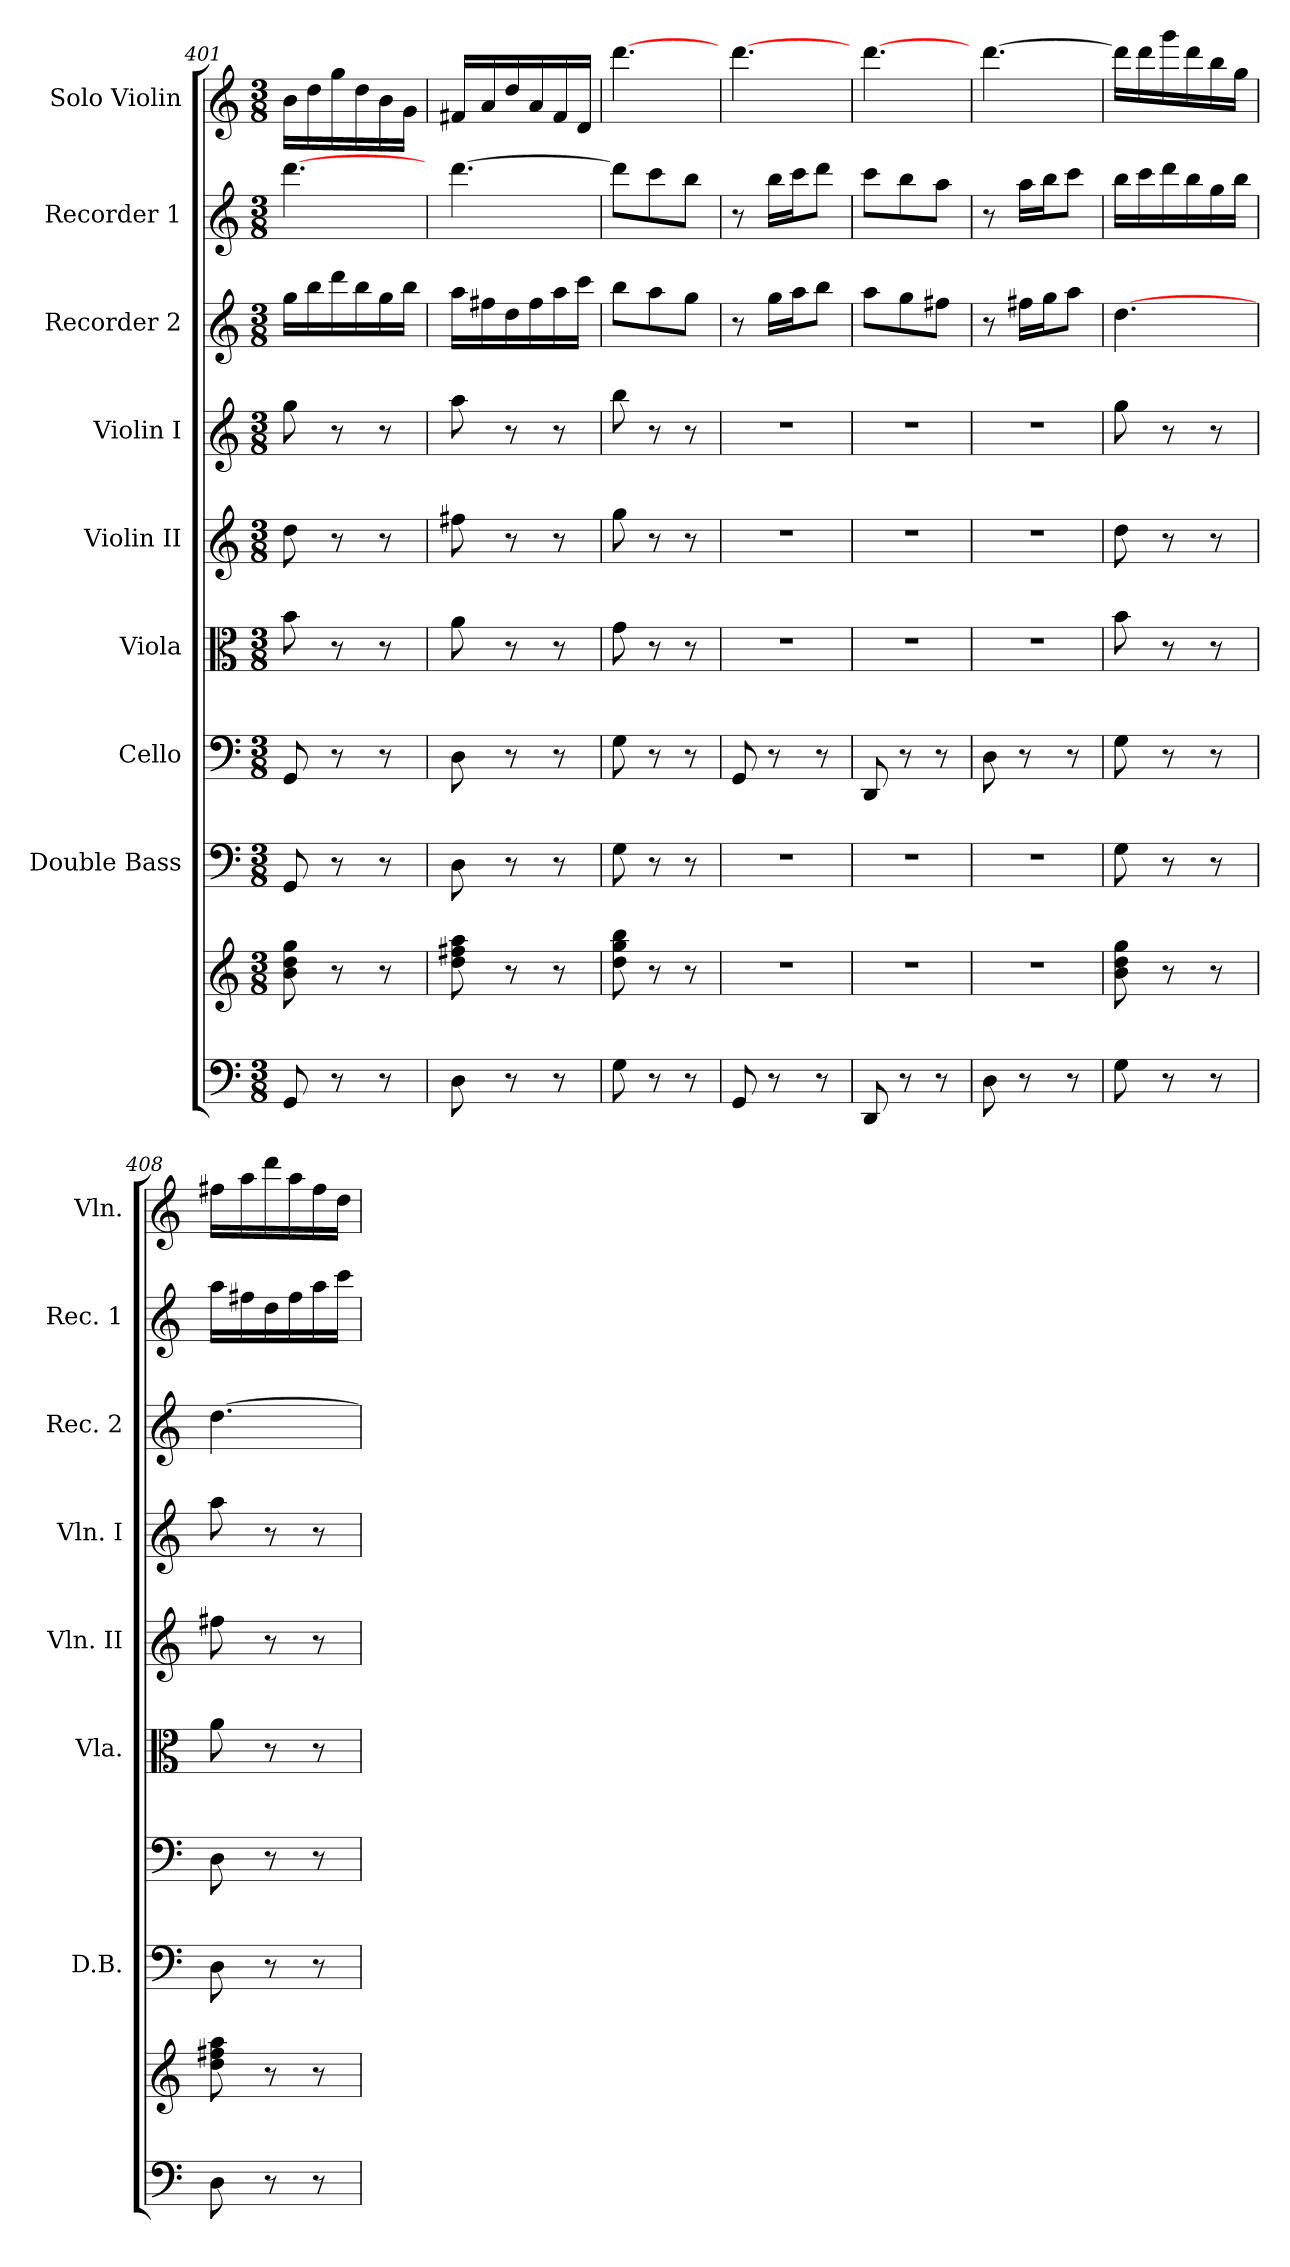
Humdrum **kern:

**kern	**kern	**kern	**kern	**kern	**kern	**kern	**kern	**kern	**kern
*part9	*part9	*part8	*part7	*part6	*part5	*part4	*part3	*part2	*part1
*staff10	*staff9	*staff8	*staff7	*staff6	*staff5	*staff4	*staff3	*staff2	*staff1
*	*	*I"Double Bass	*I"Cello	*I"Viola	*I"Violin II	*I"Violin I	*I"Recorder 2	*I"Recorder 1	*I"Solo Violin
*	*	*I'D.B.	*	*I'Vla.	*I'Vln. II	*I'Vln. I	*I'Rec. 2	*I'Rec. 1	*I'Vln.
*clefF4	*clefG2	*clefF4	*clefF4	*clefC3	*clefG2	*clefG2	*clefG2	*clefG2	*clefG2
*	*	*ITrd7c12	*	*	*	*	*	*	*
*M3/8	*M3/8	*M3/8	*M3/8	*M3/8	*M3/8	*M3/8	*M3/8	*M3/8	*M3/8
=401	=401	=401	=401	=401	=401	=401	=401	=401	=401
8GG/	8b\ 8dd\ 8gg\	8GGG/	8GG/	8b\	8dd\	8gg\	16gg\LL	[4.ddd\	16b\LL
.	.	.	.	.	.	.	16bb\	.	16dd\
8r	8r	8r	8r	8r	8r	8r	16ddd\	.	16gg\
.	.	.	.	.	.	.	16bb\	.	16dd\
8r	8r	8r	8r	8r	8r	8r	16gg\	.	16b\
.	.	.	.	.	.	.	16bb\JJ	.	16g\JJ
=402	=402	=402	=402	=402	=402	=402	=402	=402	=402
8D\	8dd\ 8ff#\ 8aa\	8DD\	8D\	8a\	8ff#\	8aa\	16aa\LL	[4.ddd\	16f#/LL
.	.	.	.	.	.	.	16ff#\	.	16a/
8r	8r	8r	8r	8r	8r	8r	16dd\	.	16dd/
.	.	.	.	.	.	.	16ff#\	.	16a/
8r	8r	8r	8r	8r	8r	8r	16aa\	.	16f#/
.	.	.	.	.	.	.	16ccc\JJ	.	16d/JJ
=403	=403	=403	=403	=403	=403	=403	=403	=403	=403
8G\	8dd\ 8gg\ 8bb\	8GG\	8G\	8g\	8gg\	8bb\	8bb\L	8ddd\L]	[4.ddd\
8r	8r	8r	8r	8r	8r	8r	8aa\	8ccc\	.
8r	8r	8r	8r	8r	8r	8r	8gg\J	8bb\J	.
=404	=404	=404	=404	=404	=404	=404	=404	=404	=404
8GG/	4.r	4.r	8GG/	4.r	4.r	4.r	8r	8r	[4.ddd\
8r	.	.	8r	.	.	.	16gg\LL	16bb\LL	.
.	.	.	.	.	.	.	16aa\J	16ccc\J	.
8r	.	.	8r	.	.	.	8bb\J	8ddd\J	.
=405	=405	=405	=405	=405	=405	=405	=405	=405	=405
8DD/	4.r	4.r	8DD/	4.r	4.r	4.r	8aa\L	8ccc\L	[4.ddd\
8r	.	.	8r	.	.	.	8gg\	8bb\	.
8r	.	.	8r	.	.	.	8ff#\J	8aa\J	.
=406	=406	=406	=406	=406	=406	=406	=406	=406	=406
8D\	4.r	4.r	8D\	4.r	4.r	4.r	8r	8r	[4.ddd\
8r	.	.	8r	.	.	.	16ff#\LL	16aa\LL	.
.	.	.	.	.	.	.	16gg\J	16bb\J	.
8r	.	.	8r	.	.	.	8aa\J	8ccc\J	.
!!LO:LB:g=z
=407	=407	=407	=407	=407	=407	=407	=407	=407	=407
8G\	8b\ 8dd\ 8gg\	8GG\	8G\	8b\	8dd\	8gg\	[4.dd\	16bb\LL	16ddd\LL]
.	.	.	.	.	.	.	.	16ccc\	16ddd\
8r	8r	8r	8r	8r	8r	8r	.	16ddd\	16ggg\
.	.	.	.	.	.	.	.	16bb\	16ddd\
8r	8r	8r	8r	8r	8r	8r	.	16gg\	16bb\
.	.	.	.	.	.	.	.	16bb\JJ	16gg\JJ
=408	=408	=408	=408	=408	=408	=408	=408	=408	=408
8D\	8dd\ 8ff#\ 8aa\	8DD\	8D\	8a\	8ff#\	8aa\	[4.dd\	16aa\LL	16ff#\LL
.	.	.	.	.	.	.	.	16ff#\	16aa\
8r	8r	8r	8r	8r	8r	8r	.	16dd\	16ddd\
.	.	.	.	.	.	.	.	16ff#\	16aa\
8r	8r	8r	8r	8r	8r	8r	.	16aa\	16ff#\
.	.	.	.	.	.	.	.	16ccc\JJ	16dd\JJ
=	=	=	=	=	=	=	=	=	=
*-	*-	*-	*-	*-	*-	*-	*-	*-	*-
